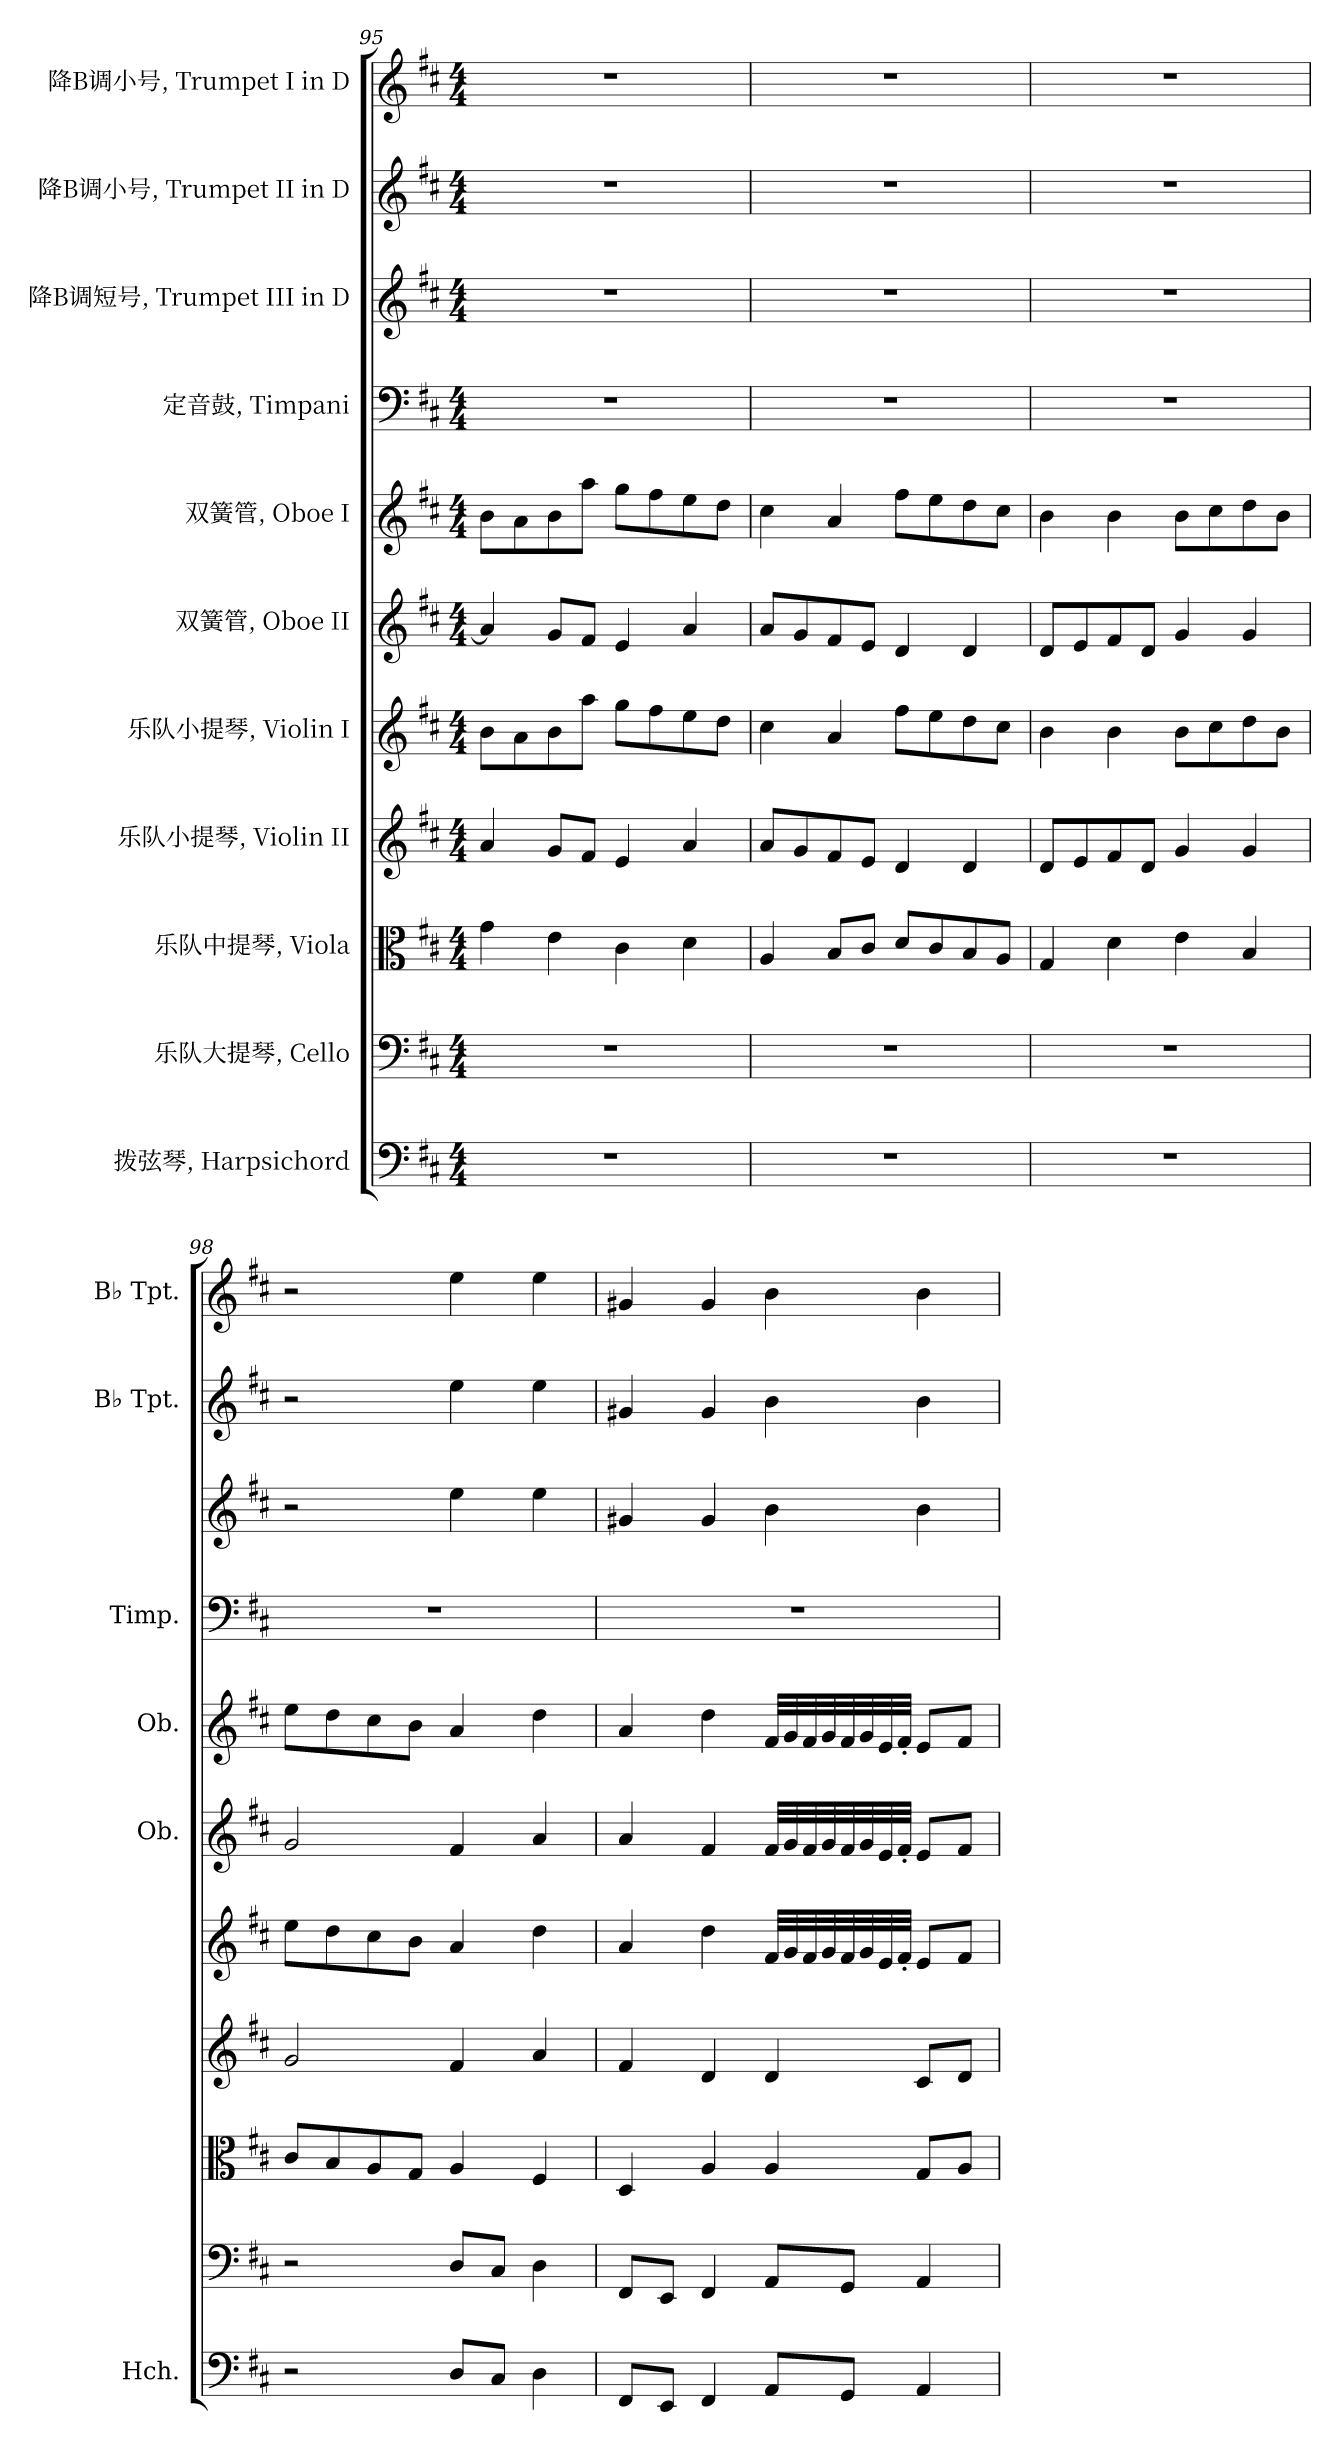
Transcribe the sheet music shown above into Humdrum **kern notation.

**kern	**kern	**kern	**kern	**kern	**kern	**kern	**kern	**kern	**kern	**kern
*part11	*part10	*part9	*part8	*part7	*part6	*part5	*part4	*part3	*part2	*part1
*staff11	*staff10	*staff9	*staff8	*staff7	*staff6	*staff5	*staff4	*staff3	*staff2	*staff1
*I"拨弦琴, Harpsichord	*I"乐队大提琴, Cello	*I"乐队中提琴, Viola	*I"乐队小提琴, Violin II	*I"乐队小提琴, Violin I	*I"双簧管, Oboe II	*I"双簧管, Oboe I	*I"定音鼓, Timpani	*I"降B调短号, Trumpet III in D	*I"降B调小号, Trumpet II in D	*I"降B调小号, Trumpet I in D
*I'Hch.	*	*	*	*	*I'Ob.	*I'Ob.	*I'Timp.	*	*I'B♭ Tpt.	*I'B♭ Tpt.
*clefF4	*clefF4	*clefC3	*clefG2	*clefG2	*clefG2	*clefG2	*clefF4	*clefG2	*clefG2	*clefG2
*	*	*	*	*	*	*	*	*ITrd1c2	*ITrd1c2	*ITrd1c2
*k[f#c#]	*k[f#c#]	*k[f#c#]	*k[f#c#]	*k[f#c#]	*k[f#c#]	*k[f#c#]	*k[f#c#]	*k[]	*k[]	*k[]
*M4/4	*M4/4	*M4/4	*M4/4	*M4/4	*M4/4	*M4/4	*M4/4	*M4/4	*M4/4	*M4/4
=95	=95	=95	=95	=95	=95	=95	=95	=95	=95	=95
1r	1r	4g\	4a/	8b\L	4a/]	8b\L	1r	1r	1r	1r
.	.	.	.	8a\	.	8a\	.	.	.	.
.	.	4e\	8g/L	8b\	8g/L	8b\	.	.	.	.
.	.	.	8f#/J	8aa\J	8f#/J	8aa\J	.	.	.	.
.	.	4c#\	4e/	8gg\L	4e/	8gg\L	.	.	.	.
.	.	.	.	8ff#\	.	8ff#\	.	.	.	.
.	.	4d\	4a/	8ee\	4a/	8ee\	.	.	.	.
.	.	.	.	8dd\J	.	8dd\J	.	.	.	.
=96	=96	=96	=96	=96	=96	=96	=96	=96	=96	=96
1r	1r	4A/	8a/L	4cc#\	8a/L	4cc#\	1r	1r	1r	1r
.	.	.	8g/	.	8g/	.	.	.	.	.
.	.	8B/L	8f#/	4a/	8f#/	4a/	.	.	.	.
.	.	8c#/J	8e/J	.	8e/J	.	.	.	.	.
.	.	8d/L	4d/	8ff#\L	4d/	8ff#\L	.	.	.	.
.	.	8c#/	.	8ee\	.	8ee\	.	.	.	.
.	.	8B/	4d/	8dd\	4d/	8dd\	.	.	.	.
.	.	8A/J	.	8cc#\J	.	8cc#\J	.	.	.	.
=97	=97	=97	=97	=97	=97	=97	=97	=97	=97	=97
1r	1r	4G/	8d/L	4b\	8d/L	4b\	1r	1r	1r	1r
.	.	.	8e/	.	8e/	.	.	.	.	.
.	.	4d\	8f#/	4b\	8f#/	4b\	.	.	.	.
.	.	.	8d/J	.	8d/J	.	.	.	.	.
.	.	4e\	4g/	8b\L	4g/	8b\L	.	.	.	.
.	.	.	.	8cc#\	.	8cc#\	.	.	.	.
.	.	4B/	4g/	8dd\	4g/	8dd\	.	.	.	.
.	.	.	.	8b\J	.	8b\J	.	.	.	.
=98	=98	=98	=98	=98	=98	=98	=98	=98	=98	=98
2r	2r	8c#/L	2g/	8ee\L	2g/	8ee\L	1r	2r	2r	2r
.	.	8B/	.	8dd\	.	8dd\	.	.	.	.
.	.	8A/	.	8cc#\	.	8cc#\	.	.	.	.
.	.	8G/J	.	8b\J	.	8b\J	.	.	.	.
8D/L	8D/L	4A/	4f#/	4a/	4f#/	4a/	.	4dd\	4dd\	4dd\
8C#/J	8C#/J	.	.	.	.	.	.	.	.	.
4D\	4D\	4F#/	4a/	4dd\	4a/	4dd\	.	4dd\	4dd\	4dd\
!!LO:PB:g=z
=99	=99	=99	=99	=99	=99	=99	=99	=99	=99	=99
8FF#/L	8FF#/L	4D/	4f#/	4a/	4a/	4a/	1r	4f#X/	4f#X/	4f#X/
8EE/J	8EE/J	.	.	.	.	.	.	.	.	.
4FF#/	4FF#/	4A/	4d/	4dd\	4f#/	4dd\	.	4f#/	4f#/	4f#/
8AA/L	8AA/L	4A/	4d/	32f#/LLL	32f#/LLL	32f#/LLL	.	4a\	4a\	4a\
.	.	.	.	32g/	32g/	32g/	.	.	.	.
.	.	.	.	32f#/	32f#/	32f#/	.	.	.	.
.	.	.	.	32g/	32g/	32g/	.	.	.	.
8GG/J	8GG/J	.	.	32f#/	32f#/	32f#/	.	.	.	.
.	.	.	.	32g/	32g/	32g/	.	.	.	.
.	.	.	.	32e/	32e/	32e/	.	.	.	.
.	.	.	.	32f#'/JJJ	32f#'/JJJ	32f#'/JJJ	.	.	.	.
4AA/	4AA/	8G/L	8c#/L	8e/L	8e/L	8e/L	.	4a\	4a\	4a\
.	.	8A/J	8d/J	8f#/J	8f#/J	8f#/J	.	.	.	.
=	=	=	=	=	=	=	=	=	=	=
*-	*-	*-	*-	*-	*-	*-	*-	*-	*-	*-
